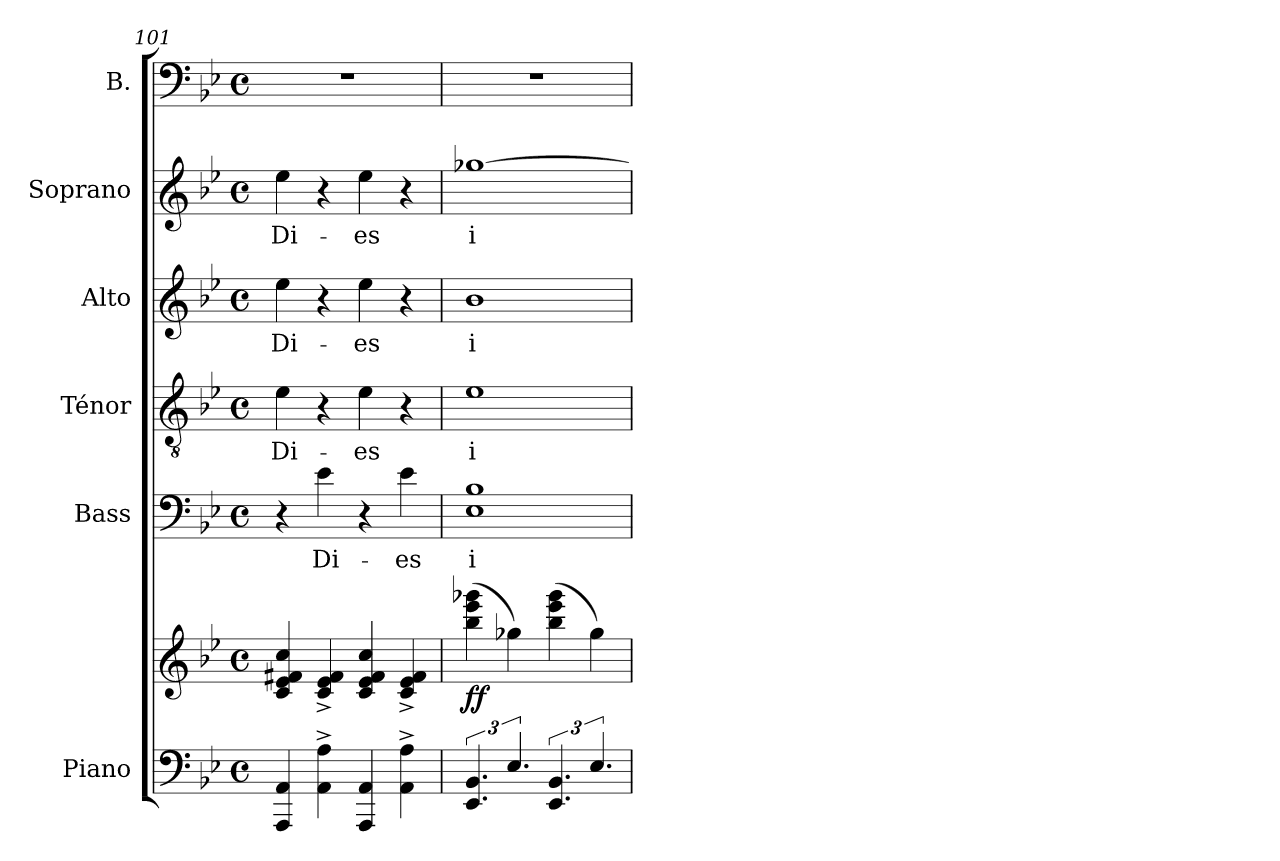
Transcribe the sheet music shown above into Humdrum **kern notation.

**kern	**kern	**dynam	**kern	**text	**kern	**text	**kern	**text	**kern	**text	**kern
*part6	*part6	*part6	*part5	*part5	*part4	*part4	*part3	*part3	*part2	*part2	*part1
*staff7	*staff6	*staff6/7	*staff5	*staff5	*staff4	*staff4	*staff3	*staff3	*staff2	*staff2	*staff1
*I"Piano	*	*	*I"Bass	*	*I"Ténor	*	*I"Alto	*	*I"Soprano	*	*I"B.
*I'Pno.	*	*	*I'B.	*	*I'T.	*	*I'A.	*	*I'S.	*	*I'B.
!!LO:PB:g=z
*clefF4	*clefG2	*	*clefF4	*	*clefGv2	*	*clefG2	*	*clefG2	*	*clefF4
*k[b-e-]	*k[b-e-]	*	*k[b-e-]	*	*k[b-e-]	*	*k[b-e-]	*	*k[b-e-]	*	*k[b-e-]
*M4/4	*M4/4	*	*M4/4	*	*M4/4	*	*M4/4	*	*M4/4	*	*M4/4
*met(c)	*met(c)	*	*met(c)	*	*met(c)	*	*met(c)	*	*met(c)	*	*met(c)
=101	=101	=101	=101	=101	=101	=101	=101	=101	=101	=101	=101
4AAA/ 4AA/	4c/ 4e-/ 4f#X/ 4cc/	.	4r	.	4e-\	Di-	4ee-\	Di-	4ee-\	Di-	1r
4AA\^ 4A\^	4c/^ 4e-/^ 4f#/^	.	4e-\	Di-	4r	.	4r	.	4r	.	.
4AAA/ 4AA/	4c/ 4e-/ 4f#/ 4cc/	.	4r	.	4e-\	-es	4ee-\	-es	4ee-\	-es	.
4AA\^ 4A\^	4c/^ 4e-/^ 4f#/^	.	4e-\	-es	4r	.	4r	.	4r	.	.
=102	=102	=102	=102	=102	=102	=102	=102	=102	=102	=102	=102
!	!	!LO:DY:b	!	!	!	!	!	!	!	!	!
6.EE-/ 6.BB-/	(4bb-\ 4eee-\ 4ggg-X\	ff	1E- 1B-	i-	1e-	i-	1b-	i-	[1gg-X	i-	1r
6.E-/	4gg-X\)	.	.	.	.	.	.	.	.	.	.
6.EE-/ 6.BB-/	(4bb-\ 4eee-\ 4ggg-\	.	.	.	.	.	.	.	.	.	.
6.E-/	4gg-\)	.	.	.	.	.	.	.	.	.	.
=	=	=	=	=	=	=	=	=	=	=	=
*-	*-	*-	*-	*-	*-	*-	*-	*-	*-	*-	*-
